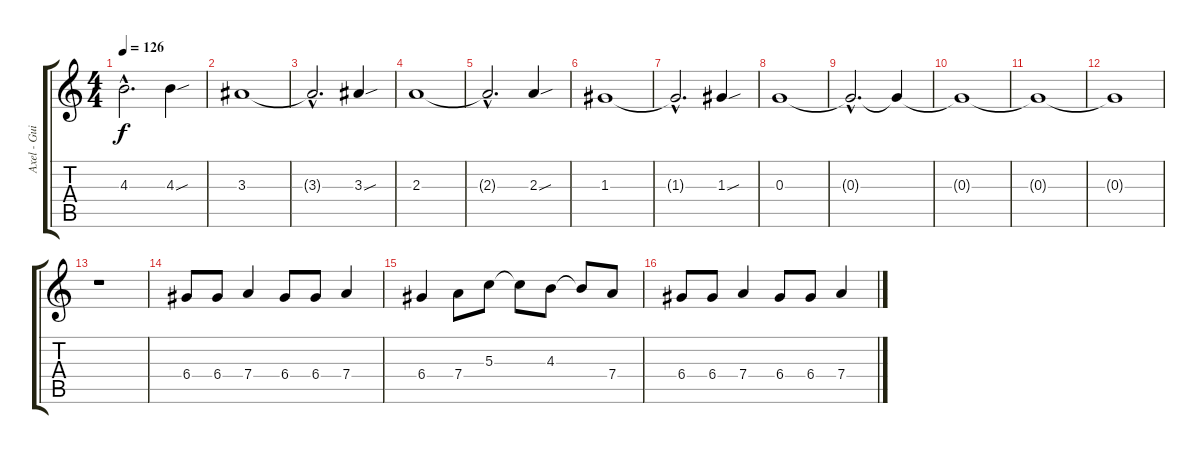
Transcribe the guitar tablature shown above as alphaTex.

\track ("Axel - Guitare disto 2" "Axel - Gui") {instrument overdrivenguitar}
\staff {score tabs}
\tuning (E4 B3 G3 D3 A2 E2) {hide}
\ts (4 4)
\tempo 126
\clef g2
\ks c
4.3{hac t}.2{d dy f} 4.3{sou}.4 |
3.3.1 |
3.3{hac t}.2{d} 3.3{sou}.4 |
2.3.1 |
2.3{hac t}.2{d} 2.3{sou}.4 |
1.3.1 |
1.3{hac t}.2{d} 1.3{sou}.4 |
0.3.1 |
0.3{hac t}.2{d} 0.3{t}.4 |
0.3{t}.1 |
0.3{t}.1 |
0.3{t}.1 |
r.1 |
6.4.8 6.4.8 7.4.4 6.4.8 6.4.8 7.4.4 |
6.4.4 7.4.8 5.3.8 5.3{t}.8 4.3.8 4.3{t}.8 7.4.8 |
6.4.8 6.4.8 7.4.4 6.4.8 6.4.8 7.4.4
